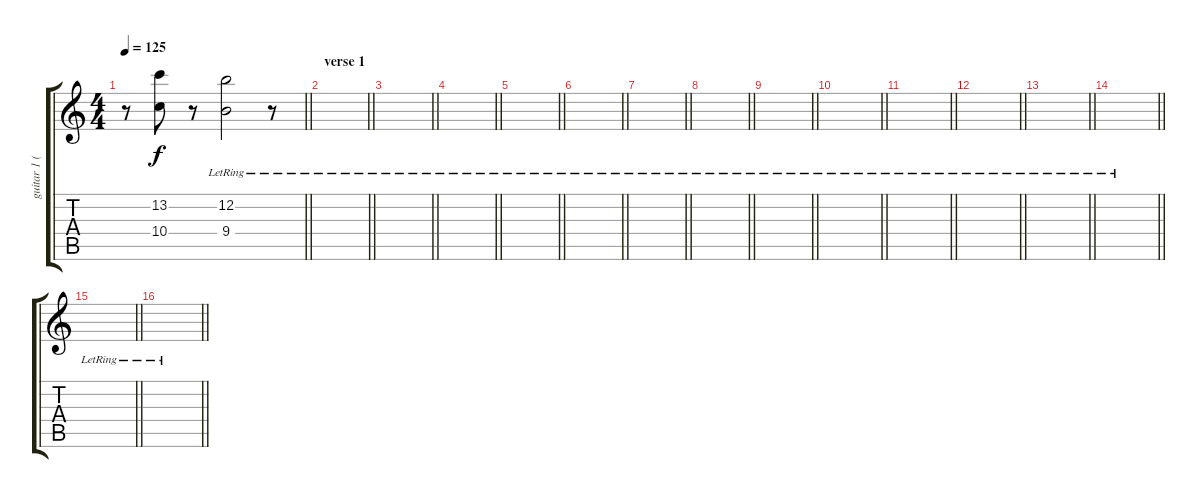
\track ("guitar 1 (lukman)" "guitar 1 (") {instrument electricguitarclean}
\staff {score tabs}
\tuning (E4 B3 G3 D3 A2 E2) {hide}
\ts (4 4)
\tempo 125
\clef g2
\barLineRight lightlight
\ks c
r.8{dy f} (13.2 10.4).8 r.8 (12.2{lr} 9.4).2 r.8 |
\section ("" "verse 1")
\barLineRight lightlight
|
\barLineRight lightlight
|
\barLineRight lightlight
|
\barLineRight lightlight
|
\barLineRight lightlight
|
\barLineRight lightlight
|
\barLineRight lightlight
|
\barLineRight lightlight
|
\barLineRight lightlight
|
\barLineRight lightlight
|
\barLineRight lightlight
|
\barLineRight lightlight
|
\barLineRight lightlight
|
\barLineRight lightlight
|
\barLineRight lightlight
